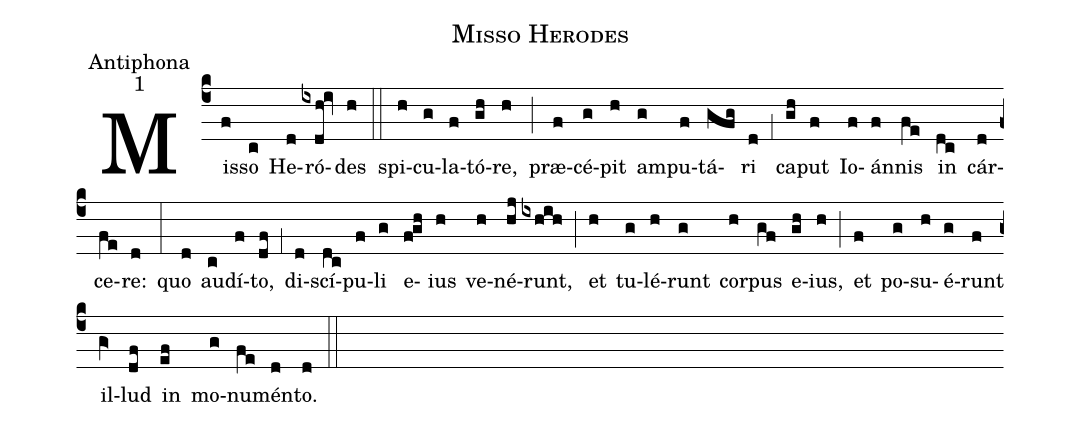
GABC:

name:Misso Herodes;
office-part:Antiphona;
mode:1;
%%
(c4) Mis(f)so(c) He(d)ró(ixdh!iv)des(h) (::)
spi(h)cu(g)la(f)tó(gh)re,(h) (;) præ(f)cé(g)pit(h) am(g)pu(f)tá(gfg)ri(d) (,1) ca(gh)put(f) Io(f)án(f)nis(fe) in(dc) cár(d)ce(fe)re:(d) (:)
quo(d) au(c)dí(f)to,(df) (,1) di(d)scí(dc)pu(f)li(g) e(f!gh)ius(h) ve(h)né(hj)runt,(ixhih) (;) et(h) tu(g)lé(h)runt(g) cor(h)pus(gf) e(gh)ius,(h) (;) et(f) po(g)su(h)é(g)runt(f) il(gV>)lud(df) in(ef) mo(g)nu(fe)mén(d)to.(d) (::)
